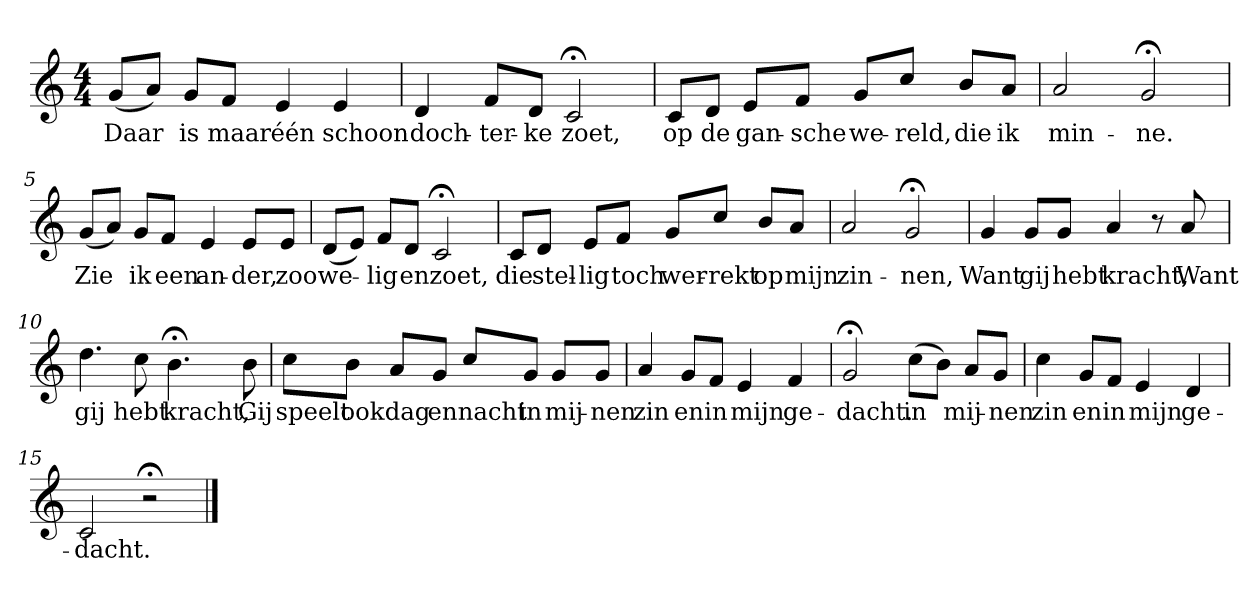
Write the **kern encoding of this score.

**kern	**text
*part1	*part1
*staff1	*staff1
*k[]	*
*C:	*
*M4/4	*
*MM120	*
=1	=1
(8gL	Daar
8aJ)	.
8gL	is
8fJ	maar
4e	één
4e	schoon
=2	=2
4d	doch-
8fL	-ter-
8dJ	-ke
2c;<	zoet,
=3	=3
8cL	op
8dJ	de
8eL	gan-
8fJ	-sche
8gL	we-
8ccJ	-reld,
8bL	die
8aJ	ik
=4	=4
2a	min-
2g;<	-ne.
=5	=5
(8gL	Zie
8aJ)	.
8gL	ik
8fJ	een
4e	an-
8eL	-der,
8eJ	zoo
=6	=6
(8dL	we-
8eJ)	.
8fL	-lig
8dJ	en
2c;<	zoet,
=7	=7
8cL	die
8dJ	stel-
8eL	-lig
8fJ	toch
8gL	wer-
8ccJ	-rekt
8bL	op
8aJ	mijn
=8	=8
2a	zin-
2g;<	-nen,
=9	=9
4g	Want
8gL	gij
8gJ	hebt
4a	kracht,
8r	.
8a	Want
=10	=10
4.dd	gij
8cc	hebt
4.b;<	kracht,
8b	Gij
=11	=11
8ccL	speelt
8bJ	ook
8aL	dag
8gJ	en
8ccL	nacht
8gJ	in
8gL	mij-
8gJ	-nen
=12	=12
4a	zin
8gL	en
8fJ	in
4e	mijn
4f	ge-
=13	=13
2g;<	-dacht.
(8ccL	in
8bJ)	.
8aL	mij-
8gJ	-nen
=14	=14
4cc	zin
8gL	en
8fJ	in
4e	mijn
4d	ge-
=15	=15
2c	-dacht.
2r;<	.
==	==
*-	*-
